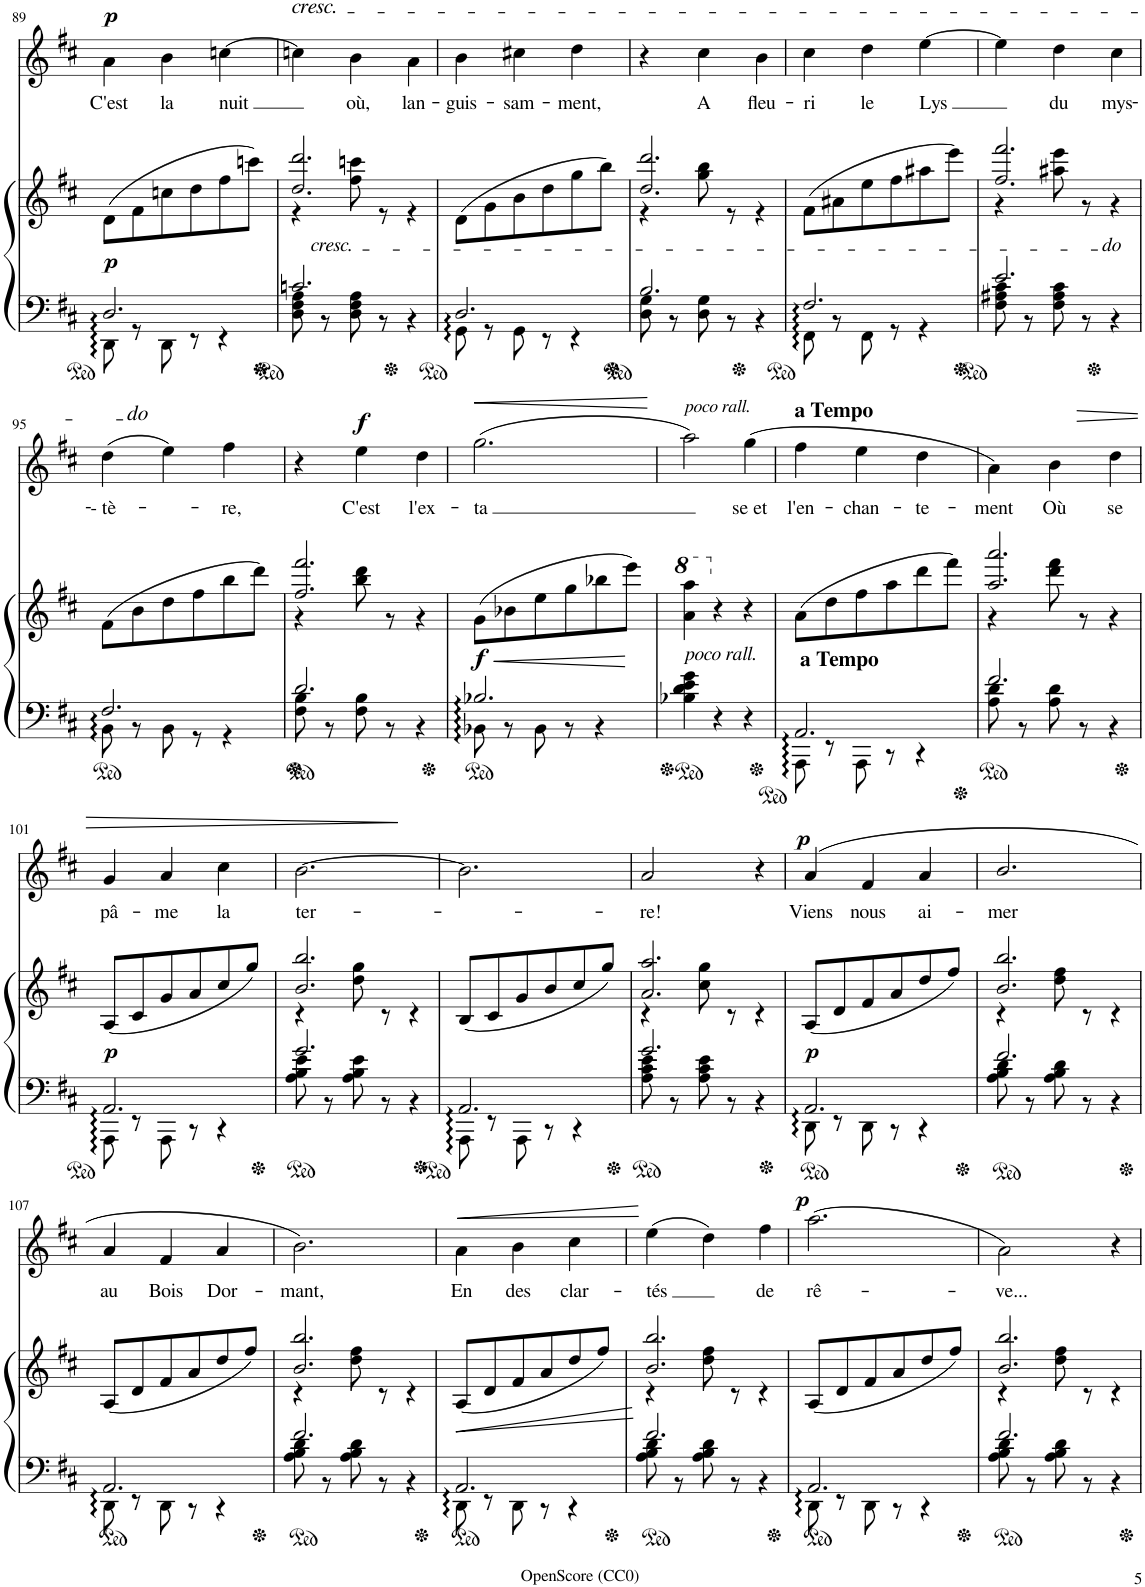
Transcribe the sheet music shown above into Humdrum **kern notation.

**kern	**kern	**dynam	**kern	**text	**dynam
*part2	*part2	*part2	*part1	*part1	*part1
*staff3	*staff2	*staff2/3	*staff1	*staff1	*staff1
*I"Piano	*	*	*I"Chant Voice	*	*
*I'Pno	*	*	*	*	*
!!LO:PB:g=z
*clefF4	*clefG2	*	*clefG2	*	*
*k[f#c#]	*k[f#c#]	*	*k[f#c#]	*	*
*M3/4	*M3/4	*	*M3/4	*	*
=89	=89	=89	=89	=89	=89
*^	*	*	*	*	*
!	!	!	!LO:DY:b	!	!LO:LY:b	!LO:DY:a
2.D/	8DD\	(8d\L	p	4a\	C'est	p
.	8r	8f#\	.	.	.	.
!	!	!	!	!	!LO:LY:b	!
.	8DD\	8ccn\	.	4b\	la	.
.	8r	8dd\	.	.	.	.
!	!	!	!	!	!LO:LY:b	!
.	4r	8ff#\	.	[4ccn\	nuit	.
.	.	8cccn\J)	.	.	.	.
=90	=90	=90	=90	=90	=90	=90
*	*	*^	*	*	*	*
!	!	!	!	!	!LO:TX:a:i:t=cresc.	!	!
!	!	!LO:TX:b:i:t=cresc.	!	!	!	!	!
2.cn/	8D\ 8F#\ 8A\	2.dd/ 2.ddd/	4r	.	4ccn\]	.	.
.	8r	.	.	.	.	.	.
!	!	!	!	!	!	!LO:LY:b	!
.	8D\ 8F#\ 8A\	.	8ff#\ 8cccn\	.	4b\	où,	.
.	8r	.	8r	.	.	.	.
!	!	!	!	!	!	!LO:LY:b	!
.	4r	.	4r	.	4a\	lan-	.
=91	=91	=91	=91	=91	=91	=91	=91
!	!	!	!	!	!	!LO:LY:b	!
*	*	*v	*v	*	*	*	*
2.D/	8GG\	(8d\L	.	4b\	-guis-	.
.	8r	8g\	.	.	.	.
!	!	!	!	!	!LO:LY:b	!
.	8GG\	8b\	.	4cc#X\	-sam-	.
.	8r	8dd\	.	.	.	.
!	!	!	!	!	!LO:LY:b	!
.	4r	8gg\	.	4dd\	-ment,	.
.	.	8bb\J)	.	.	.	.
=92	=92	=92	=92	=92	=92	=92
*	*	*^	*	*	*	*
2.B/	8D\ 8G\	2.dd/ 2.ddd/	4r	.	4r	.	.
.	8r	.	.	.	.	.	.
!	!	!	!	!	!	!LO:LY:b	!
.	8D\ 8G\	.	8gg\ 8bb\	.	4cc#\	A	.
.	8r	.	8r	.	.	.	.
!	!	!	!	!	!	!LO:LY:b	!
.	4r	.	4r	.	4b\	fleu-	.
=93	=93	=93	=93	=93	=93	=93	=93
!	!	!	!	!	!	!LO:LY:b	!
*	*	*v	*v	*	*	*	*
2.F#/	8FF#\	(8f#\L	.	4cc#\	-ri	.
.	8r	8a#X\	.	.	.	.
!	!	!	!	!	!LO:LY:b	!
.	8FF#\	8ee\	.	4dd\	le	.
.	8r	8ff#\	.	.	.	.
!	!	!	!	!	!LO:LY:b	!
.	4r	8aa#X\	.	[4ee\	Lys	.
.	.	8eee\J)	.	.	.	.
=94	=94	=94	=94	=94	=94	=94
*	*	*^	*	*	*	*
2.e/	8F#\ 8A#X\ 8c#\	2.ff#/ 2.fff#/	4r	.	4ee\]	.	.
.	8r	.	.	.	.	.	.
!	!	!	!	!	!	!LO:LY:b	!
.	8F#\ 8A#\ 8c#\	.	8aa#X\ 8eee\	.	4dd\	du	.
.	8r	.	8r	.	.	.	.
!	!	!	!LO:TX:b:i:t=do	!	!	!	!
!	!	!	!	!	!	!LO:LY:b	!
.	4r	.	4r	.	4cc#\	mys-	.
!!LO:LB:g=z
=95	=95	=95	=95	=95	=95	=95	=95
!	!	!	!	!	!	!LO:LY:b	!
*	*	*v	*v	*	*	*	*
2.F#/	8BB\	(8f#\L	.	(4dd\	-- tè-	.
.	8r	8b\	.	.	.	.
!	!	!	!	!LO:TX:a:i:t=do	!	!
.	8BB\	8dd\	.	4ee\)	.	.
.	8r	8ff#\	.	.	.	.
!	!	!	!	!	!LO:LY:b	!
.	4r	8bb\	.	4ff#\	-re,	.
.	.	8ddd\J)	.	.	.	.
=96	=96	=96	=96	=96	=96	=96
*	*	*^	*	*	*	*
2.d/	8F#\ 8B\	2.ff#/ 2.fff#/	4r	.	4r	.	.
.	8r	.	.	.	.	.	.
!	!	!	!	!	!	!LO:LY:b	!LO:DY:a
.	8F#\ 8B\	.	8bb\ 8ddd\	.	4ee\	C'est	f
.	8r	.	8r	.	.	.	.
!	!	!	!	!	!	!LO:LY:b	!
.	4r	.	4r	.	4dd\	l'ex-	.
=97	=97	=97	=97	=97	=97	=97	=97
!	!	!	!	!LO:HP:b	!	!LO:LY:b	!LO:HP:b
!	!	!	!	!LO:DY:n=1:b	!	!	!
*	*	*v	*v	*	*	*	*
2.B-X/	8BB-X\	(8g\L	< f	(2.gg\	-ta	<
.	8r	8b-X\	.	.	.	.
.	8BB-\	8ee\	.	.	.	.
.	8r	8gg\	.	.	.	.
.	4r	8bb-X\	.	.	.	.
.	.	8eee\J)	[	.	.	.
*v	*v	*	*	*	*	*
.	.	.	.	.	[
=98	=98	=98	=98	=98	=98
*	*8va	*	*	*	*
!	!	!	!LO:TX:a:i:t=poco rall.	!	!
!	!LO:TX:b:i:t=poco rall.	!	!	!	!
4B-X\ 4d\ 4e\ 4g\	4aa\ 4aaa\	.	2aa\)	.	.
*	*X8va	*	*	*	*
4r	4r	.	.	.	.
!	!	!	!	!LO:LY:b	!
4r	4r	.	(4gg\	se et	.
=99	=99	=99	=99	=99	=99
*^	*	*	*	*	*
!	!	!	!	!LO:TX:a:B:t=a Tempo	!	!
!	!	!	!	!	!LO:LY:b	!
2.AA/	8AAA\	(8a\L	.	4ff#\	l'en-	.
!	!	!LO:TX:b:B:t=a Tempo	!	!	!	!
.	8r	8dd\	.	.	.	.
!	!	!	!	!	!LO:LY:b	!
.	8AAA\	8ff#\	.	4ee\	-chan-	.
.	8r	8aa\	.	.	.	.
!	!	!	!	!	!LO:LY:b	!
.	4r	8ddd\	.	4dd\	-te-	.
.	.	8fff#\J)	.	.	.	.
=100	=100	=100	=100	=100	=100	=100
*	*	*^	*	*	*	*
!	!	!	!	!	!	!LO:LY:b	!
2.f#/	8A\ 8d\	2.aa/ 2.aaa/	4r	.	4a\)	-ment	.
.	8r	.	.	.	.	.	.
!	!	!	!	!	!	!LO:LY:b	!LO:HP:b
.	8A\ 8d\	.	8ddd\ 8fff#\	.	4b\	Où	>
.	8r	.	8r	.	.	.	.
!	!	!	!	!	!	!LO:LY:b	!
.	4r	.	4r	.	4dd\	se	.
!!LO:LB:g=z
=101	=101	=101	=101	=101	=101	=101	=101
!	!	!	!	!LO:DY:b	!	!LO:LY:b	!
*	*	*v	*v	*	*	*	*
2.AA/	8AAA\	(8A/L	p	4g/	pâ-	.
.	8r	8c#/	.	.	.	.
!	!	!	!	!	!LO:LY:b	!
.	8AAA\	8g/	.	4a/	-me	.
.	8r	8a/	.	.	.	.
!	!	!	!	!	!LO:LY:b	!
.	4r	8cc#/	.	4cc#\	la	.
.	.	8gg/J)	.	.	.	.
=102	=102	=102	=102	=102	=102	=102
*	*	*^	*	*	*	*
!	!	!	!	!	!	!LO:LY:b	!
2.g/	8A\ 8B\ 8e\	2.b/ 2.bb/	4r	.	[2.b\	ter-	.
.	8r	.	.	.	.	.	.
.	8A\ 8B\ 8e\	.	8dd\ 8gg\	.	.	.	.
.	8r	.	8r	.	.	.	.
.	4r	.	4r	.	.	.	.
*v	*v	*	*	*	*	*	*
*	*v	*v	*	*	*	*
.	.	.	.	.	]
=103	=103	=103	=103	=103	=103
*^	*	*	*	*	*
2.AA/	8AAA\	(8B/L	.	2.b\]	.	.
.	8r	8c#/	.	.	.	.
.	8AAA\	8g/	.	.	.	.
.	8r	8b/	.	.	.	.
.	4r	8cc#/	.	.	.	.
.	.	8gg/J)	.	.	.	.
=104	=104	=104	=104	=104	=104	=104
*	*	*^	*	*	*	*
!	!	!	!	!	!	!LO:LY:b	!
2.g/	8A\ 8c#\ 8e\	2.a/ 2.aa/	4r	.	2a/	-re!	.
.	8r	.	.	.	.	.	.
.	8A\ 8c#\ 8e\	.	8cc#\ 8gg\	.	.	.	.
.	8r	.	8r	.	.	.	.
.	4r	.	4r	.	4r	.	.
=105	=105	=105	=105	=105	=105	=105	=105
!	!	!	!	!LO:DY:b	!	!LO:LY:b	!LO:DY:a
*	*	*v	*v	*	*	*	*
2.AA/	8DD\	(8A/L	p	(4a/	Viens	p
.	8r	8d/	.	.	.	.
!	!	!	!	!	!LO:LY:b	!
.	8DD\	8f#/	.	4f#/	nous	.
.	8r	8a/	.	.	.	.
!	!	!	!	!	!LO:LY:b	!
.	4r	8dd/	.	4a/	ai-	.
.	.	8ff#/J)	.	.	.	.
=106	=106	=106	=106	=106	=106	=106
*	*	*^	*	*	*	*
!	!	!	!	!	!	!LO:LY:b	!
2.f#/	8A\ 8B\ 8d\	2.b/ 2.bb/	4r	.	2.b/	-mer	.
.	8r	.	.	.	.	.	.
.	8A\ 8B\ 8d\	.	8dd\ 8ff#\	.	.	.	.
.	8r	.	8r	.	.	.	.
.	4r	.	4r	.	.	.	.
!!LO:LB:g=z
=107	=107	=107	=107	=107	=107	=107	=107
!	!	!	!	!	!	!LO:LY:b	!
*	*	*v	*v	*	*	*	*
2.AA/	8DD\	(8A/L	.	4a/	au	.
.	8r	8d/	.	.	.	.
!	!	!	!	!	!LO:LY:b	!
.	8DD\	8f#/	.	4f#/	Bois	.
.	8r	8a/	.	.	.	.
!	!	!	!	!	!LO:LY:b	!
.	4r	8dd/	.	4a/	Dor-	.
.	.	8ff#/J)	.	.	.	.
=108	=108	=108	=108	=108	=108	=108
*	*	*^	*	*	*	*
!	!	!	!	!	!	!LO:LY:b	!
2.f#/	8A\ 8B\ 8d\	2.b/ 2.bb/	4r	.	2.b\)	-mant,	.
.	8r	.	.	.	.	.	.
.	8A\ 8B\ 8d\	.	8dd\ 8ff#\	.	.	.	.
.	8r	.	8r	.	.	.	.
.	4r	.	4r	.	.	.	.
=109	=109	=109	=109	=109	=109	=109	=109
!	!	!	!	!LO:HP:b	!	!LO:LY:b	!LO:HP:b
*	*	*v	*v	*	*	*	*
2.AA/	8DD\	(8A/L	<	4a\	En	<
.	8r	8d/	.	.	.	.
!	!	!	!	!	!LO:LY:b	!
.	8DD\	8f#/	.	4b\	des	.
.	8r	8a/	.	.	.	.
!	!	!	!	!	!LO:LY:b	!
.	4r	8dd/	.	4cc#\	clar-	.
.	.	8ff#/J)	.	.	.	.
*v	*v	*	*	*	*	*
.	.	[	.	.	[
=110	=110	=110	=110	=110	=110
*^	*^	*	*	*	*
!	!	!	!	!	!	!LO:LY:b	!
2.f#/	8A\ 8B\ 8d\	2.b/ 2.bb/	4r	.	(4ee\	-tés	.
.	8r	.	.	.	.	.	.
.	8A\ 8B\ 8d\	.	8dd\ 8ff#\	.	4dd\)	.	.
.	8r	.	8r	.	.	.	.
!	!	!	!	!	!	!LO:LY:b	!
.	4r	.	4r	.	4ff#\	de	.
=111	=111	=111	=111	=111	=111	=111	=111
!	!	!	!	!	!	!LO:LY:b	!LO:DY:a
*	*	*v	*v	*	*	*	*
2.AA/	8DD\	(8A/L	.	(2.aa\	rê-	p
.	8r	8d/	.	.	.	.
.	8DD\	8f#/	.	.	.	.
.	8r	8a/	.	.	.	.
.	4r	8dd/	.	.	.	.
.	.	8ff#/J)	.	.	.	.
=112	=112	=112	=112	=112	=112	=112
*	*	*^	*	*	*	*
!	!	!	!	!	!	!LO:LY:b	!
2.f#/	8A\ 8B\ 8d\	2.b/ 2.bb/	4r	.	2a\)	-ve...	.
.	8r	.	.	.	.	.	.
.	8A\ 8B\ 8d\	.	8dd\ 8ff#\	.	.	.	.
.	8r	.	8r	.	.	.	.
.	4r	.	4r	.	4r	.	.
*v	*v	*	*	*	*	*	*
*	*v	*v	*	*	*	*
=	=	=	=	=	=
*-	*-	*-	*-	*-	*-
